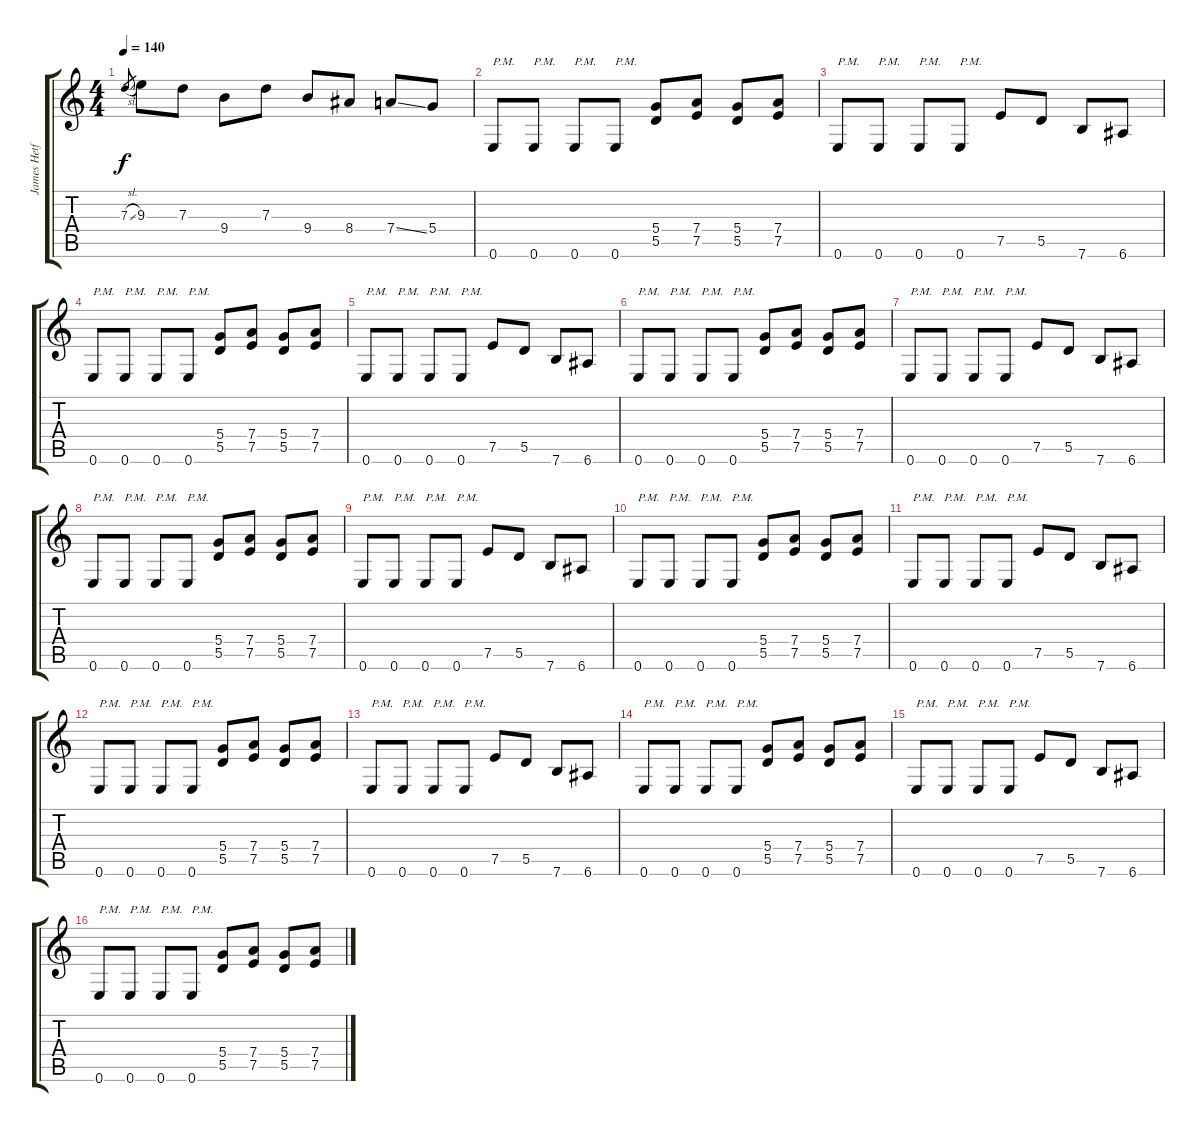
\track ("James Hetfield" "James Hetf") {instrument overdrivenguitar}
\staff {score tabs}
\tuning (E4 B3 G3 D3 A2 E2) {hide}
\ts (4 4)
\tempo 140
\clef g2
\ks c
7.3{sl}.8{gr dy f} 9.3.8 7.3.8 9.4.8 7.3.8 9.4.8 8.4.8 7.4{ss}.8 5.4.8 |
0.6.8{txt "P.M."} 0.6.8{txt "P.M."} 0.6.8{txt "P.M."} 0.6.8{txt "P.M."} (5.4 5.5).8 (7.4 7.5).8 (5.4 5.5).8 (7.4 7.5).8 |
0.6.8{txt "P.M."} 0.6.8{txt "P.M."} 0.6.8{txt "P.M."} 0.6.8{txt "P.M."} 7.5.8 5.5.8 7.6.8 6.6.8 |
0.6.8{txt "P.M."} 0.6.8{txt "P.M."} 0.6.8{txt "P.M."} 0.6.8{txt "P.M."} (5.4 5.5).8 (7.4 7.5).8 (5.4 5.5).8 (7.4 7.5).8 |
0.6.8{txt "P.M."} 0.6.8{txt "P.M."} 0.6.8{txt "P.M."} 0.6.8{txt "P.M."} 7.5.8 5.5.8 7.6.8 6.6.8 |
0.6.8{txt "P.M."} 0.6.8{txt "P.M."} 0.6.8{txt "P.M."} 0.6.8{txt "P.M."} (5.4 5.5).8 (7.4 7.5).8 (5.4 5.5).8 (7.4 7.5).8 |
0.6.8{txt "P.M."} 0.6.8{txt "P.M."} 0.6.8{txt "P.M."} 0.6.8{txt "P.M."} 7.5.8 5.5.8 7.6.8 6.6.8 |
0.6.8{txt "P.M."} 0.6.8{txt "P.M."} 0.6.8{txt "P.M."} 0.6.8{txt "P.M."} (5.4 5.5).8 (7.4 7.5).8 (5.4 5.5).8 (7.4 7.5).8 |
0.6.8{txt "P.M."} 0.6.8{txt "P.M."} 0.6.8{txt "P.M."} 0.6.8{txt "P.M."} 7.5.8 5.5.8 7.6.8 6.6.8 |
0.6.8{txt "P.M."} 0.6.8{txt "P.M."} 0.6.8{txt "P.M."} 0.6.8{txt "P.M."} (5.4 5.5).8 (7.4 7.5).8 (5.4 5.5).8 (7.4 7.5).8 |
0.6.8{txt "P.M."} 0.6.8{txt "P.M."} 0.6.8{txt "P.M."} 0.6.8{txt "P.M."} 7.5.8 5.5.8 7.6.8 6.6.8 |
0.6.8{txt "P.M."} 0.6.8{txt "P.M."} 0.6.8{txt "P.M."} 0.6.8{txt "P.M."} (5.4 5.5).8 (7.4 7.5).8 (5.4 5.5).8 (7.4 7.5).8 |
0.6.8{txt "P.M."} 0.6.8{txt "P.M."} 0.6.8{txt "P.M."} 0.6.8{txt "P.M."} 7.5.8 5.5.8 7.6.8 6.6.8 |
0.6.8{txt "P.M."} 0.6.8{txt "P.M."} 0.6.8{txt "P.M."} 0.6.8{txt "P.M."} (5.4 5.5).8 (7.4 7.5).8 (5.4 5.5).8 (7.4 7.5).8 |
0.6.8{txt "P.M."} 0.6.8{txt "P.M."} 0.6.8{txt "P.M."} 0.6.8{txt "P.M."} 7.5.8 5.5.8 7.6.8 6.6.8 |
0.6.8{txt "P.M."} 0.6.8{txt "P.M."} 0.6.8{txt "P.M."} 0.6.8{txt "P.M."} (5.4 5.5).8 (7.4 7.5).8 (5.4 5.5).8 (7.4 7.5).8
